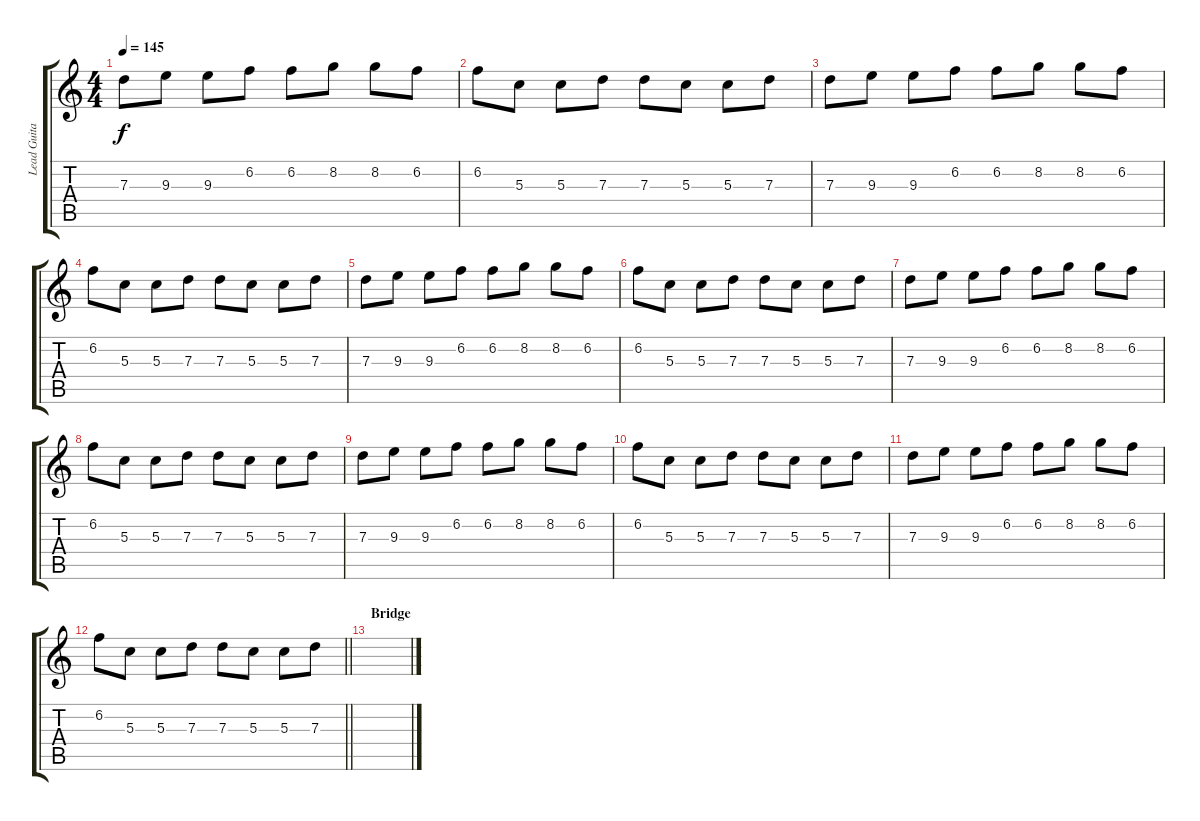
\track ("Lead Guitar (Russel)" "Lead Guita") {instrument overdrivenguitar}
\staff {score tabs}
\tuning (E4 B3 G3 D3 A2 E2) {hide}
\ts (4 4)
\tempo 145
\clef g2
\ks c
7.3.8{dy f} 9.3.8 9.3.8 6.2.8 6.2.8 8.2.8 8.2.8 6.2.8 |
6.2.8 5.3.8 5.3.8 7.3.8 7.3.8 5.3.8 5.3.8 7.3.8 |
7.3.8 9.3.8 9.3.8 6.2.8 6.2.8 8.2.8 8.2.8 6.2.8 |
6.2.8 5.3.8 5.3.8 7.3.8 7.3.8 5.3.8 5.3.8 7.3.8 |
7.3.8 9.3.8 9.3.8 6.2.8 6.2.8 8.2.8 8.2.8 6.2.8 |
6.2.8 5.3.8 5.3.8 7.3.8 7.3.8 5.3.8 5.3.8 7.3.8 |
7.3.8 9.3.8 9.3.8 6.2.8 6.2.8 8.2.8 8.2.8 6.2.8 |
6.2.8 5.3.8 5.3.8 7.3.8 7.3.8 5.3.8 5.3.8 7.3.8 |
7.3.8 9.3.8 9.3.8 6.2.8 6.2.8 8.2.8 8.2.8 6.2.8 |
6.2.8 5.3.8 5.3.8 7.3.8 7.3.8 5.3.8 5.3.8 7.3.8 |
7.3.8 9.3.8 9.3.8 6.2.8 6.2.8 8.2.8 8.2.8 6.2.8 |
\barLineRight lightlight
6.2.8 5.3.8 5.3.8 7.3.8 7.3.8 5.3.8 5.3.8 7.3.8 |
\section ("" "Bridge")
